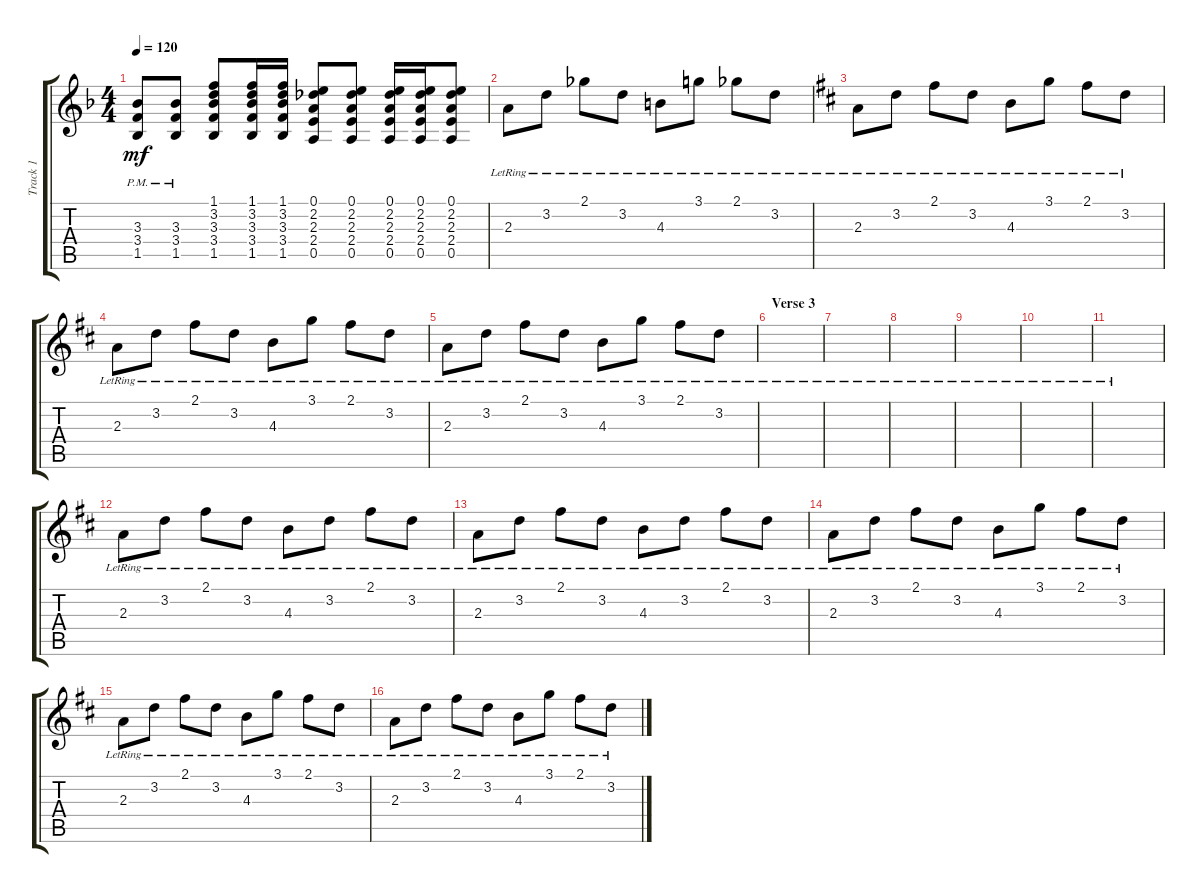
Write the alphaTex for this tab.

\track ("Track 1" "Track 1") {instrument electricguitarjazz}
\staff {score tabs}
\tuning (E4 B3 G3 D3 A2 E2) {hide}
\ts (4 4)
\tempo 120
\clef g2
\ks f
(3.3{pm} 3.4{pm} 1.5{pm}).8{dy mf} (3.3{pm} 3.4{pm} 1.5{pm}).8 (1.1 3.2 3.3 3.4 1.5).8 (1.1 3.2 3.3 3.4 1.5).16 (1.1 3.2 3.3 3.4 1.5).16 (0.1 2.2 2.3 2.4 0.5).8 (0.1 2.2 2.3 2.4 0.5).8 (0.1 2.2 2.3 2.4 0.5).16 (0.1 2.2 2.3 2.4 0.5).16 (0.1 2.2 2.3 2.4 0.5).8 |
2.3{lr}.8 3.2{lr}.8 2.1{lr}.8 3.2{lr}.8 4.3{lr}.8 3.1{lr}.8 2.1{lr}.8 3.2{lr}.8 |
\ks d
2.3{lr}.8 3.2{lr}.8 2.1{lr}.8 3.2{lr}.8 4.3{lr}.8 3.1{lr}.8 2.1{lr}.8 3.2{lr}.8 |
2.3{lr}.8 3.2{lr}.8 2.1{lr}.8 3.2{lr}.8 4.3{lr}.8 3.1{lr}.8 2.1{lr}.8 3.2{lr}.8 |
2.3{lr}.8 3.2{lr}.8 2.1{lr}.8 3.2{lr}.8 4.3{lr}.8 3.1{lr}.8 2.1{lr}.8 3.2{lr}.8 |
\section ("" "Verse 3")
|
|
|
|
|
|
2.3{lr}.8 3.2{lr}.8 2.1{lr}.8 3.2{lr}.8 4.3{lr}.8 3.2{lr}.8 2.1{lr}.8 3.2{lr}.8 |
2.3{lr}.8 3.2{lr}.8 2.1{lr}.8 3.2{lr}.8 4.3{lr}.8 3.2{lr}.8 2.1{lr}.8 3.2{lr}.8 |
2.3{lr}.8 3.2{lr}.8 2.1{lr}.8 3.2{lr}.8 4.3{lr}.8 3.1{lr}.8 2.1{lr}.8 3.2{lr}.8 |
2.3{lr}.8 3.2{lr}.8 2.1{lr}.8 3.2{lr}.8 4.3{lr}.8 3.1{lr}.8 2.1{lr}.8 3.2{lr}.8 |
2.3{lr}.8 3.2{lr}.8 2.1{lr}.8 3.2{lr}.8 4.3{lr}.8 3.1{lr}.8 2.1{lr}.8 3.2{lr}.8
